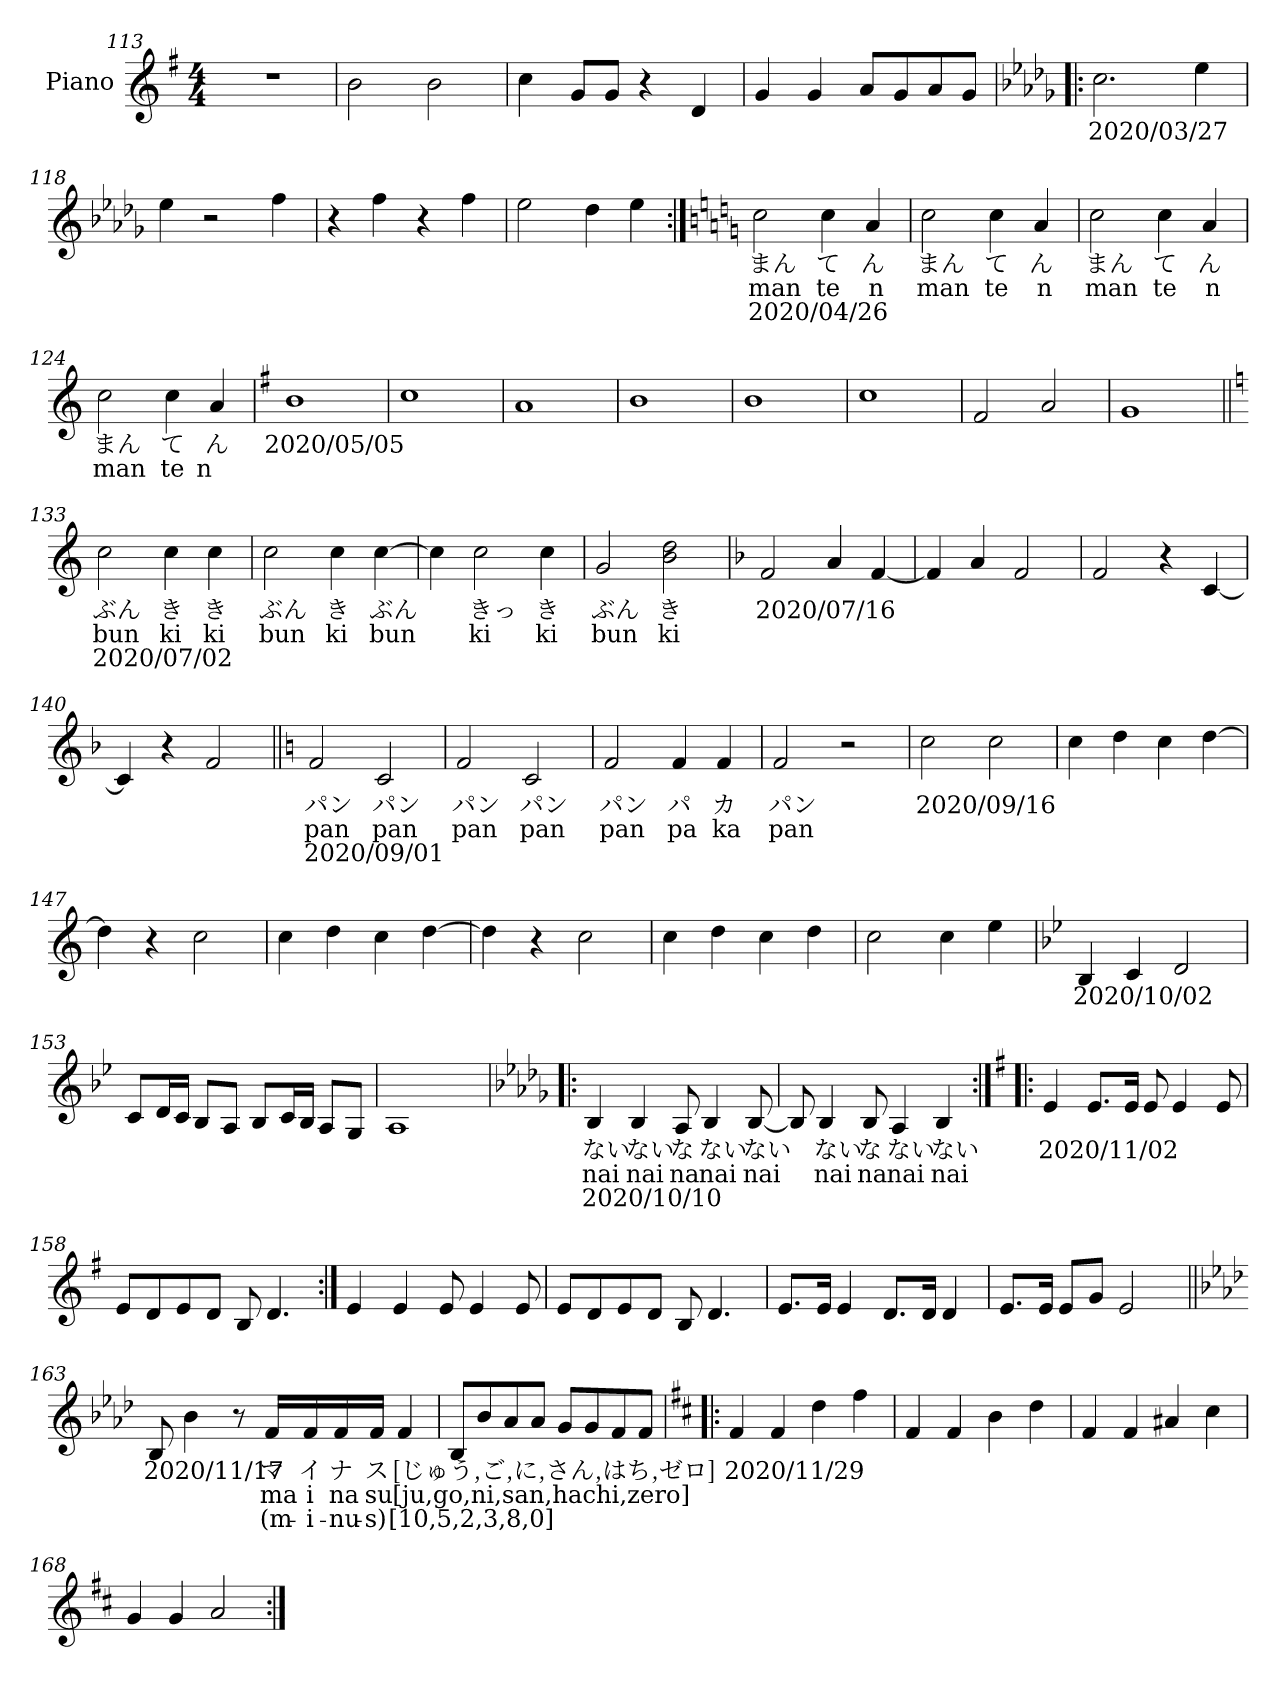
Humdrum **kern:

**kern	**text	**text	**text
*part1	*part1	*part1	*part1
*staff1	*staff1	*staff1	*staff1
*I"Piano	*	*	*
*I'Pno.	*	*	*
*clefG2	*	*	*
*k[f#]	*	*	*
*M4/4	*	*	*
=113	=113	=113	=113
1r	.	.	.
=114	=114	=114	=114
2b\	.	.	.
2b\	.	.	.
=115	=115	=115	=115
4cc\	.	.	.
8g/L	.	.	.
8g/J	.	.	.
4r	.	.	.
4d/	.	.	.
!!LO:LB:g=z
=116	=116	=116	=116
4g/	.	.	.
4g/	.	.	.
8a/L	.	.	.
8g/	.	.	.
8a/	.	.	.
8g/J	.	.	.
=117!|:	=117!|:	=117!|:	=117!|:
*k[b-e-a-d-g-]	*	*	*
*MM360	*	*	*
!	!LO:LY:b	!	!
2.cc\	2020/03/27	.	.
4ee-\	.	.	.
=118	=118	=118	=118
4ee-\	.	.	.
2r	.	.	.
4ff\	.	.	.
=119	=119	=119	=119
4r	.	.	.
4ff\	.	.	.
4r	.	.	.
4ff\	.	.	.
=120	=120	=120	=120
2ee-\	.	.	.
4dd-\	.	.	.
4ee-\	.	.	.
=121:|!	=121:|!	=121:|!	=121:|!
*k[]	*	*	*
*MM340	*	*	*
!	!LO:LY:b	!LO:LY:b	!LO:LY:b
2cc\	まん	man	2020/04/26
!	!LO:LY:b	!LO:LY:b	!
4cc\	て	te	.
!	!LO:LY:b	!LO:LY:b	!
4a/	ん	n	.
=122	=122	=122	=122
!	!LO:LY:b	!LO:LY:b	!
2cc\	まん	man	.
!	!LO:LY:b	!LO:LY:b	!
4cc\	て	te	.
!	!LO:LY:b	!LO:LY:b	!
4a/	ん	n	.
!!LO:LB:g=z
=123	=123	=123	=123
!	!LO:LY:b	!LO:LY:b	!
2cc\	まん	man	.
!	!LO:LY:b	!LO:LY:b	!
4cc\	て	te	.
!	!LO:LY:b	!LO:LY:b	!
4a/	ん	n	.
=124	=124	=124	=124
!	!LO:LY:b	!LO:LY:b	!
2cc\	まん	man	.
!	!LO:LY:b	!LO:LY:b	!
4cc\	て	te	.
!	!LO:LY:b	!LO:LY:b	!
4a/	ん	n	.
=125	=125	=125	=125
*k[f#]	*	*	*
*MM120	*	*	*
!	!LO:LY:b	!	!
1b	2020/05/05	.	.
=126	=126	=126	=126
1cc	.	.	.
=127	=127	=127	=127
1a	.	.	.
=128	=128	=128	=128
1b	.	.	.
=129	=129	=129	=129
1b	.	.	.
=130	=130	=130	=130
1cc	.	.	.
=131	=131	=131	=131
2f#/	.	.	.
2a/	.	.	.
=132	=132	=132	=132
1g	.	.	.
!!LO:LB:g=z
=133||	=133||	=133||	=133||
*k[]	*	*	*
*MM360	*	*	*
!	!LO:LY:b	!LO:LY:b	!LO:LY:b
2cc\	ぶん	bun	2020/07/02
!	!LO:LY:b	!LO:LY:b	!
4cc\	き	ki	.
!	!LO:LY:b	!LO:LY:b	!
4cc\	き	ki	.
=134	=134	=134	=134
!	!LO:LY:b	!LO:LY:b	!
2cc\	ぶん	bun	.
!	!LO:LY:b	!LO:LY:b	!
4cc\	き	ki	.
!	!LO:LY:b	!LO:LY:b	!
[4cc\	ぶん	bun	.
=135	=135	=135	=135
4cc\]	.	.	.
!	!LO:LY:b	!LO:LY:b	!
2cc\	きっ	ki	.
!	!LO:LY:b	!LO:LY:b	!
4cc\	き	ki	.
=136	=136	=136	=136
!	!LO:LY:b	!LO:LY:b	!
2g/	ぶん	bun	.
!	!LO:LY:b	!LO:LY:b	!
2b\ 2dd\	き	ki	.
=137	=137	=137	=137
*k[b-]	*	*	*
*MM280	*	*	*
!	!LO:LY:b	!	!
2f/	2020/07/16	.	.
4a/	.	.	.
[4f/	.	.	.
=138	=138	=138	=138
4f/]	.	.	.
4a/	.	.	.
2f/	.	.	.
=139	=139	=139	=139
2f/	.	.	.
4r	.	.	.
[4c/	.	.	.
=140	=140	=140	=140
4c/]	.	.	.
4r	.	.	.
2f/	.	.	.
!!LO:LB:g=z
=141||	=141||	=141||	=141||
*k[]	*	*	*
*MM240	*	*	*
!	!LO:LY:b	!LO:LY:b	!LO:LY:b
2f/	パン	pan	2020/09/01
!	!LO:LY:b	!LO:LY:b	!
2c/	パン	pan	.
=142	=142	=142	=142
!	!LO:LY:b	!LO:LY:b	!
2f/	パン	pan	.
!	!LO:LY:b	!LO:LY:b	!
2c/	パン	pan	.
=143	=143	=143	=143
!	!LO:LY:b	!LO:LY:b	!
2f/	パン	pan	.
!	!LO:LY:b	!LO:LY:b	!
4f/	パ	pa	.
!	!LO:LY:b	!LO:LY:b	!
4f/	カ	ka	.
=144	=144	=144	=144
!	!LO:LY:b	!LO:LY:b	!
2f/	パン	pan	.
2r	.	.	.
=145	=145	=145	=145
*k[]	*	*	*
!	!LO:LY:b	!	!
2cc\	2020/09/16	.	.
2cc\	.	.	.
=146	=146	=146	=146
4cc\	.	.	.
4dd\	.	.	.
4cc\	.	.	.
[4dd\	.	.	.
=147	=147	=147	=147
4dd\]	.	.	.
4r	.	.	.
2cc\	.	.	.
=148	=148	=148	=148
4cc\	.	.	.
4dd\	.	.	.
4cc\	.	.	.
[4dd\	.	.	.
!!LO:LB:g=z
=149	=149	=149	=149
4dd\]	.	.	.
4r	.	.	.
2cc\	.	.	.
=150	=150	=150	=150
4cc\	.	.	.
4dd\	.	.	.
4cc\	.	.	.
4dd\	.	.	.
=151	=151	=151	=151
2cc\	.	.	.
4cc\	.	.	.
4ee\	.	.	.
=152	=152	=152	=152
*k[b-e-]	*	*	*
*MM120	*	*	*
!	!LO:LY:b	!	!
4B-/	2020/10/02	.	.
4c/	.	.	.
2d/	.	.	.
=153	=153	=153	=153
8c/L	.	.	.
16d/L	.	.	.
16c/JJ	.	.	.
8B-/L	.	.	.
8A/J	.	.	.
8B-/L	.	.	.
16c/L	.	.	.
16B-/JJ	.	.	.
8A/L	.	.	.
8G/J	.	.	.
=154	=154	=154	=154
1A	.	.	.
!!LO:LB:g=z
=155!|:	=155!|:	=155!|:	=155!|:
*k[b-e-a-d-g-]	*	*	*
*MM240	*	*	*
!	!LO:LY:b	!LO:LY:b	!LO:LY:b
4B-/	ない	nai	2020/10/10
!	!LO:LY:b	!LO:LY:b	!
4B-/	ない	nai	.
!	!LO:LY:b	!LO:LY:b	!
8A-/	な	na	.
!	!LO:LY:b	!LO:LY:b	!
4B-/	ない	nai	.
!	!LO:LY:b	!LO:LY:b	!
[8B-/	ない	nai	.
=156	=156	=156	=156
8B-/]	.	.	.
!	!LO:LY:b	!LO:LY:b	!
4B-/	ない	nai	.
!	!LO:LY:b	!LO:LY:b	!
8B-/	な	na	.
!	!LO:LY:b	!LO:LY:b	!
4A-/	ない	nai	.
!	!LO:LY:b	!LO:LY:b	!
4B-/	ない	nai	.
=157:|!|:	=157:|!|:	=157:|!|:	=157:|!|:
*k[f#]	*	*	*
*MM120	*	*	*
!	!LO:LY:b	!	!
4e/	2020/11/02	.	.
8.e/L	.	.	.
16e/Jk	.	.	.
8e/	.	.	.
4e/	.	.	.
8e/	.	.	.
!!LO:LB:g=z
=158	=158	=158	=158
8e/L	.	.	.
8d/	.	.	.
8e/	.	.	.
8d/J	.	.	.
8B/	.	.	.
4.d/	.	.	.
=159:|!	=159:|!	=159:|!	=159:|!
4e/	.	.	.
4e/	.	.	.
8e/	.	.	.
4e/	.	.	.
8e/	.	.	.
=160	=160	=160	=160
8e/L	.	.	.
8d/	.	.	.
8e/	.	.	.
8d/J	.	.	.
8B/	.	.	.
4.d/	.	.	.
=161	=161	=161	=161
8.e/L	.	.	.
16e/Jk	.	.	.
4e/	.	.	.
8.d/L	.	.	.
16d/Jk	.	.	.
4d/	.	.	.
=162	=162	=162	=162
8.e/L	.	.	.
16e/Jk	.	.	.
8e/L	.	.	.
8g/J	.	.	.
2e/	.	.	.
!!LO:PB:g=z
=163||	=163||	=163||	=163||
*k[b-e-a-d-]	*	*	*
*MM100	*	*	*
!	!LO:LY:b	!	!
8B-/	2020/11/17	.	.
4b-\	.	.	.
8r	.	.	.
!	!LO:LY:b	!LO:LY:b	!LO:LY:b
16f/LL	マ	ma	(m-
!	!LO:LY:b	!LO:LY:b	!LO:LY:b
16f/	イ	i	-i-
!	!LO:LY:b	!LO:LY:b	!LO:LY:b
16f/	ナ	na	-nu-
!	!LO:LY:b	!LO:LY:b	!LO:LY:b
16f/JJ	ス	su	-s)
!	!LO:LY:b	!LO:LY:b	!LO:LY:b
4f/	[じゅう,ご,に,さん,はち,ゼロ]	[ju,go,ni,san,hachi,zero]	[10,5,2,3,8,0]
=164	=164	=164	=164
8B-/L	.	.	.
8b-/	.	.	.
8a-/	.	.	.
8a-/J	.	.	.
8g/L	.	.	.
8g/	.	.	.
8f/	.	.	.
8f/J	.	.	.
=165!|:	=165!|:	=165!|:	=165!|:
*k[f#c#]	*	*	*
*MM160	*	*	*
!	!LO:LY:b	!	!
4f#/	2020/11/29	.	.
4f#/	.	.	.
4dd\	.	.	.
4ff#\	.	.	.
!!LO:LB:g=z
=166	=166	=166	=166
4f#/	.	.	.
4f#/	.	.	.
4b\	.	.	.
4dd\	.	.	.
=167	=167	=167	=167
4f#/	.	.	.
4f#/	.	.	.
4a#X/	.	.	.
4cc#\	.	.	.
=168	=168	=168	=168
4g/	.	.	.
4g/	.	.	.
2a/	.	.	.
=:|!	=:|!	=:|!	=:|!
*-	*-	*-	*-
